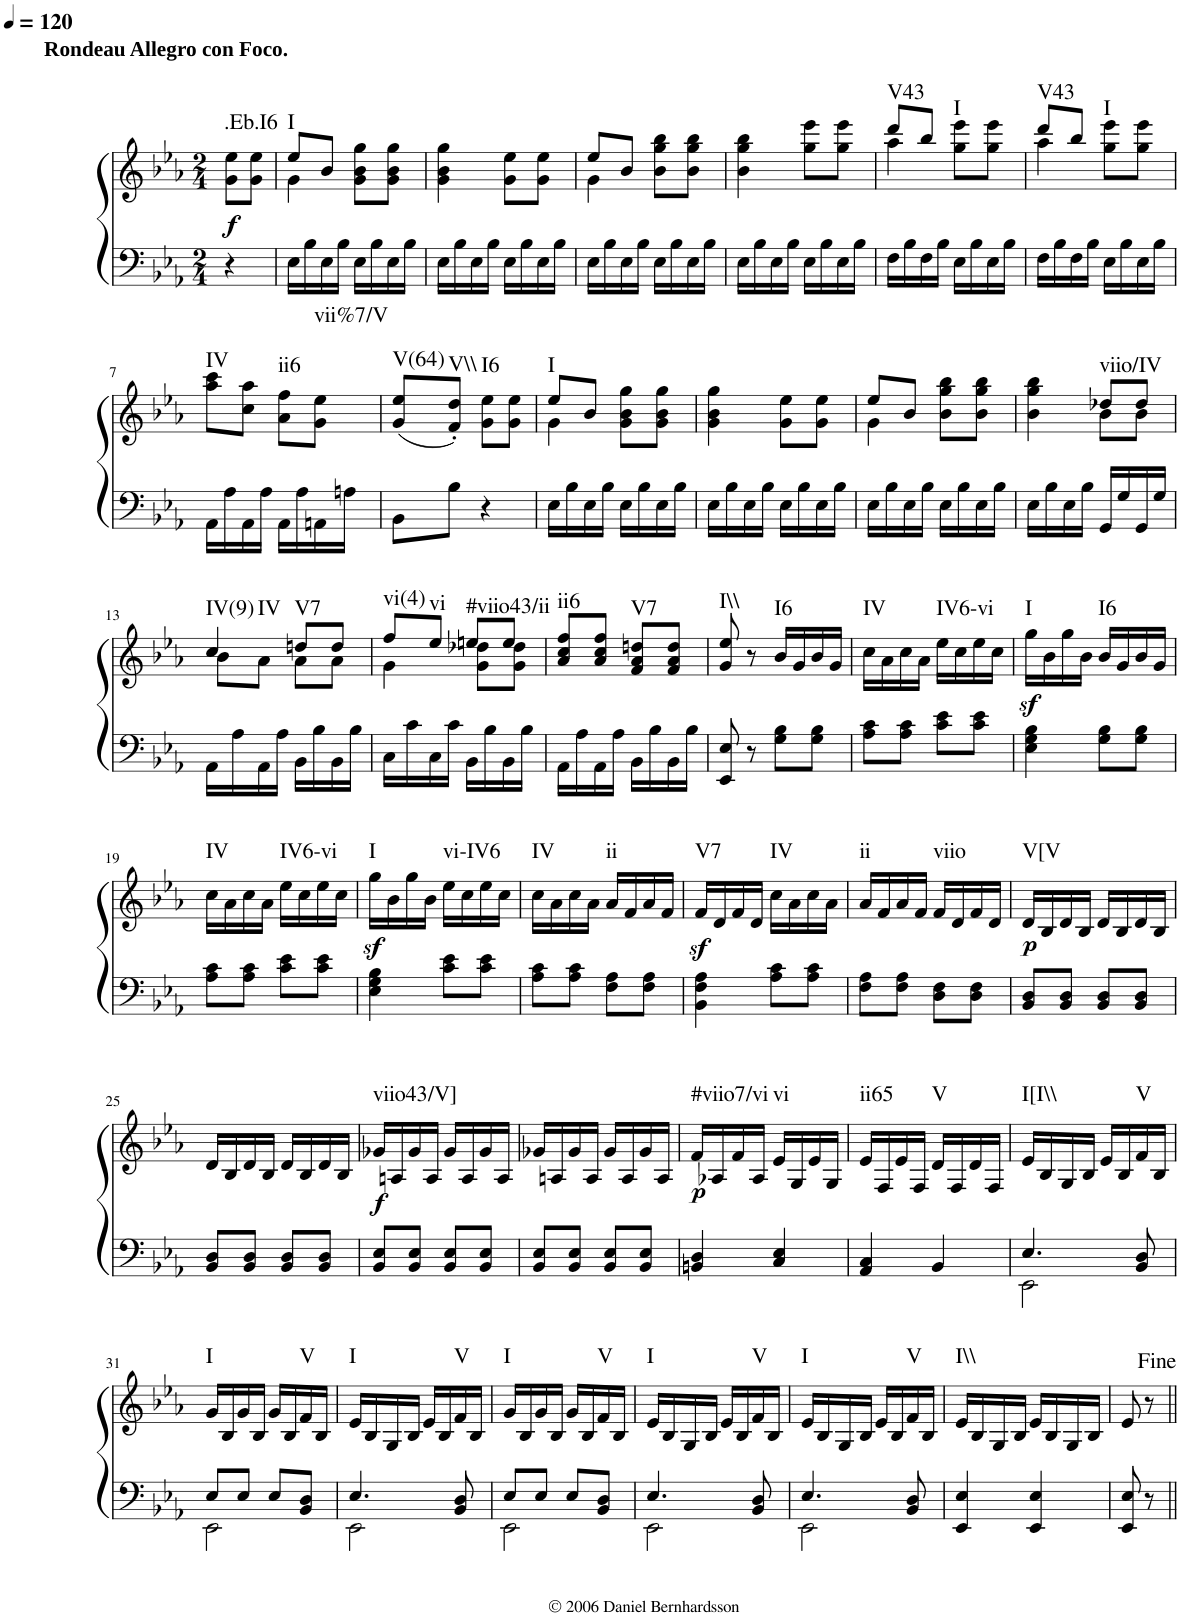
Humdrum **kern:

**kern	**kern	**dynam	**harte
*part1	*part1	*part1	*part1
*staff2	*staff1	*staff1/2	*
*I"Piano	*	*	*
*I'Pno.	*	*	*
*clefF4	*clefG2	*	*
*k[b-e-a-]	*k[b-e-a-]	*	*
*M2/4	*M2/4	*	*
*MM120	*MM120	*	*
=	=	=	=
!	!LO:TX:a:B:t=Rondeau Allegro con Foco.	!	!
!	!	!LO:DY:b	!LO:H:kt=.Eb.I6
4r	8g\ 8ee-\L	f	N
.	8g\ 8ee-\J	.	.
=1	=1	=1	=1
*	*^	*	*
!	!	!	!	!LO:H:kt=I
16E-\LL	8ee-/L	4g\	.	N
16B-\	.	.	.	.
16E-\	8b-/J	.	.	.
16B-\JJ	.	.	.	.
16E-\LL	8g\ 8b-\ 8gg\L	4ryy	.	.
16B-\	.	.	.	.
16E-\	8g\ 8b-\ 8gg\J	.	.	.
16B-\JJ	.	.	.	.
*	*v	*v	*	*
=2	=2	=2	=2
16E-\LL	4g\ 4b-\ 4gg\	.	.
16B-\	.	.	.
16E-\	.	.	.
16B-\JJ	.	.	.
16E-\LL	8g\ 8ee-\L	.	.
16B-\	.	.	.
16E-\	8g\ 8ee-\J	.	.
16B-\JJ	.	.	.
=3	=3	=3	=3
*	*^	*	*
16E-\LL	8ee-/L	4g\	.	.
16B-\	.	.	.	.
16E-\	8b-/J	.	.	.
16B-\JJ	.	.	.	.
16E-\LL	8b-\ 8gg\ 8bb-\L	4ryy	.	.
16B-\	.	.	.	.
16E-\	8b-\ 8gg\ 8bb-\J	.	.	.
16B-\JJ	.	.	.	.
*	*v	*v	*	*
=4	=4	=4	=4
16E-\LL	4b-\ 4gg\ 4bb-\	.	.
16B-\	.	.	.
16E-\	.	.	.
16B-\JJ	.	.	.
16E-\LL	8gg\ 8eee-\L	.	.
16B-\	.	.	.
16E-\	8gg\ 8eee-\J	.	.
16B-\JJ	.	.	.
=5	=5	=5	=5
*	*^	*	*
!	!	!	!	!LO:H:kt=V43
16F\LL	8ddd/L	4aa-\	.	N
16B-\	.	.	.	.
16F\	8bb-/J	.	.	.
16B-\JJ	.	.	.	.
!	!	!	!	!LO:H:kt=I
16E-\LL	8gg\ 8eee-\L	4ryy	.	N
16B-\	.	.	.	.
16E-\	8gg\ 8eee-\J	.	.	.
16B-\JJ	.	.	.	.
=6	=6	=6	=6	=6
!	!	!	!	!LO:H:kt=V43
16F\LL	8ddd/L	4aa-\	.	N
16B-\	.	.	.	.
16F\	8bb-/J	.	.	.
16B-\JJ	.	.	.	.
!	!	!	!	!LO:H:kt=I
16E-\LL	8gg\ 8eee-\L	4ryy	.	N
16B-\	.	.	.	.
16E-\	8gg\ 8eee-\J	.	.	.
16B-\JJ	.	.	.	.
*	*v	*v	*	*
!!LO:LB:g=z
=7	=7	=7	=7
!	!	!	!LO:H:kt=IV
16AA-\LL	8aa-\ 8ccc\L	.	N
16A-\	.	.	.
16AA-\	8cc\ 8aa-\J	.	.
16A-\JJ	.	.	.
!	!	!	!LO:H:kt=ii6
16AA-\LL	8a-\ 8ff\L	.	N
16A-\	.	.	.
!	!	!	!LO:H:kt=vii%7/V
16AAn\	8g\ 8ee-\J	.	N
16An\JJ	.	.	.
=8	=8	=8	=8
!	!	!	!LO:H:kt=V(64)
8BB-\L	(8g/ 8ee-/L	.	N
!	!	!	!LO:H:kt=V\\
8B-\J	8f/' 8dd/'J)	.	N
!	!	!	!LO:H:kt=I6
4r	8g\ 8ee-\L	.	N
.	8g\ 8ee-\J	.	.
=9	=9	=9	=9
*	*^	*	*
!	!	!	!	!LO:H:kt=I
16E-\LL	8ee-/L	4g\	.	N
16B-\	.	.	.	.
16E-\	8b-/J	.	.	.
16B-\JJ	.	.	.	.
16E-\LL	8g\ 8b-\ 8gg\L	4ryy	.	.
16B-\	.	.	.	.
16E-\	8g\ 8b-\ 8gg\J	.	.	.
16B-\JJ	.	.	.	.
*	*v	*v	*	*
=10	=10	=10	=10
16E-\LL	4g\ 4b-\ 4gg\	.	.
16B-\	.	.	.
16E-\	.	.	.
16B-\JJ	.	.	.
16E-\LL	8g\ 8ee-\L	.	.
16B-\	.	.	.
16E-\	8g\ 8ee-\J	.	.
16B-\JJ	.	.	.
=11	=11	=11	=11
*	*^	*	*
16E-\LL	8ee-/L	4g\	.	.
16B-\	.	.	.	.
16E-\	8b-/J	.	.	.
16B-\JJ	.	.	.	.
16E-\LL	8b-\ 8gg\ 8bb-\L	4ryy	.	.
16B-\	.	.	.	.
16E-\	8b-\ 8gg\ 8bb-\J	.	.	.
16B-\JJ	.	.	.	.
=12	=12	=12	=12	=12
16E-\LL	4b-\ 4gg\ 4bb-\	4ryy	.	.
16B-\	.	.	.	.
16E-\	.	.	.	.
16B-\JJ	.	.	.	.
!	!	!	!	!LO:H:kt=viio/IV
16GG/LL	8dd-X/L	8b-\L	.	N
16G/	.	.	.	.
16GG/	8dd-/J	8b-\J	.	.
16G/JJ	.	.	.	.
!!LO:LB:g=z	!!
=13	=13	=13	=13	=13
!	!	!	!	!LO:H:n=1:kt=IV(9)
!	!	!	!	!LO:H:n=2:kt=IV
16AA-\LL	4cc/	8b-\L	.	N N
16A-\	.	.	.	.
16AA-\	.	8a-\J	.	.
16A-\JJ	.	.	.	.
!	!	!	!	!LO:H:kt=V7
16BB-\LL	8ddn/L	8a-\L	.	N
16B-\	.	.	.	.
16BB-\	8dd/J	8a-\J	.	.
16B-\JJ	.	.	.	.
=14	=14	=14	=14	=14
!	!	!	!	!LO:H:kt=vi(4)
16C\LL	8ff/L	4g\	.	N
16c\	.	.	.	.
!	!	!	!	!LO:H:kt=vi
16C\	8ee-/J	.	.	N
16c\JJ	.	.	.	.
!	!	!	!	!LO:H:kt=#viio43/ii
16BB-\LL	8een/L	8g\ 8dd-X\L	.	N
16B-\	.	.	.	.
16BB-\	8ee/J	8g\ 8dd-\J	.	.
16B-\JJ	.	.	.	.
*	*v	*v	*	*
=15	=15	=15	=15
!	!	!	!LO:H:kt=ii6
16AA-\LL	8a-/ 8cc/ 8ff/L	.	N
16A-\	.	.	.
16AA-\	8a-/ 8cc/ 8ff/J	.	.
16A-\JJ	.	.	.
!	!	!	!LO:H:kt=V7
16BB-\LL	8f/ 8a-/ 8ddn/L	.	N
16B-\	.	.	.
16BB-\	8f/ 8a-/ 8dd/J	.	.
16B-\JJ	.	.	.
=16	=16	=16	=16
!	!	!	!LO:H:kt=I\\
8EE-/ 8E-/	8g/ 8ee-/	.	N
8r	8r	.	.
!	!	!	!LO:H:kt=I6
8G\ 8B-\L	16b-/LL	.	N
.	16g/	.	.
8G\ 8B-\J	16b-/	.	.
.	16g/JJ	.	.
=17	=17	=17	=17
!	!	!	!LO:H:kt=IV
8A-\ 8c\L	16cc\LL	.	N
.	16a-\	.	.
8A-\ 8c\J	16cc\	.	.
.	16a-\JJ	.	.
!	!	!	!LO:H:kt=IV6-vi
8c\ 8e-\L	16ee-\LL	.	N
.	16cc\	.	.
8c\ 8e-\J	16ee-\	.	.
.	16cc\JJ	.	.
=18	=18	=18	=18
!	!	!LO:DY:b	!LO:H:kt=I
4E-\ 4G\ 4B-\	16gg\LL	sf	N
.	16b-\	.	.
.	16gg\	.	.
.	16b-\JJ	.	.
!	!	!	!LO:H:kt=I6
8G\ 8B-\L	16b-/LL	.	N
.	16g/	.	.
8G\ 8B-\J	16b-/	.	.
.	16g/JJ	.	.
!!LO:LB:g=z
=19	=19	=19	=19
!	!	!	!LO:H:kt=IV
8A-\ 8c\L	16cc\LL	.	N
.	16a-\	.	.
8A-\ 8c\J	16cc\	.	.
.	16a-\JJ	.	.
!	!	!	!LO:H:kt=IV6-vi
8c\ 8e-\L	16ee-\LL	.	N
.	16cc\	.	.
8c\ 8e-\J	16ee-\	.	.
.	16cc\JJ	.	.
=20	=20	=20	=20
!	!	!LO:DY:b	!LO:H:kt=I
4E-\ 4G\ 4B-\	16gg\LL	sf	N
.	16b-\	.	.
.	16gg\	.	.
.	16b-\JJ	.	.
!	!	!	!LO:H:kt=vi-IV6
8c\ 8e-\L	16ee-\LL	.	N
.	16cc\	.	.
8c\ 8e-\J	16ee-\	.	.
.	16cc\JJ	.	.
=21	=21	=21	=21
!	!	!	!LO:H:kt=IV
8A-\ 8c\L	16cc\LL	.	N
.	16a-\	.	.
8A-\ 8c\J	16cc\	.	.
.	16a-\JJ	.	.
!	!	!	!LO:H:kt=ii
8F\ 8A-\L	16a-/LL	.	N
.	16f/	.	.
8F\ 8A-\J	16a-/	.	.
.	16f/JJ	.	.
=22	=22	=22	=22
!	!	!LO:DY:b	!LO:H:kt=V7
4BB-\ 4F\ 4A-\	16f/LL	sf	N
.	16d/	.	.
.	16f/	.	.
.	16d/JJ	.	.
!	!	!	!LO:H:kt=IV
8A-\ 8c\L	16cc\LL	.	N
.	16a-\	.	.
8A-\ 8c\J	16cc\	.	.
.	16a-\JJ	.	.
=23	=23	=23	=23
!	!	!	!LO:H:kt=ii
8F\ 8A-\L	16a-/LL	.	N
.	16f/	.	.
8F\ 8A-\J	16a-/	.	.
.	16f/JJ	.	.
!	!	!	!LO:H:kt=viio
8D\ 8F\L	16f/LL	.	N
.	16d/	.	.
8D\ 8F\J	16f/	.	.
.	16d/JJ	.	.
=24	=24	=24	=24
!	!	!LO:DY:b	!LO:H:kt=V[V
8BB-/ 8D/L	16d/LL	p	N
.	16B-/	.	.
8BB-/ 8D/J	16d/	.	.
.	16B-/JJ	.	.
8BB-/ 8D/L	16d/LL	.	.
.	16B-/	.	.
8BB-/ 8D/J	16d/	.	.
.	16B-/JJ	.	.
!!LO:LB:g=z
=25	=25	=25	=25
8BB-/ 8D/L	16d/LL	.	.
.	16B-/	.	.
8BB-/ 8D/J	16d/	.	.
.	16B-/JJ	.	.
8BB-/ 8D/L	16d/LL	.	.
.	16B-/	.	.
8BB-/ 8D/J	16d/	.	.
.	16B-/JJ	.	.
=26	=26	=26	=26
!	!	!LO:DY:b	!LO:H:kt=viio43/V]
8BB-/ 8E-/L	16g-X/LL	f	N
.	16An/	.	.
8BB-/ 8E-/J	16g-/	.	.
.	16A/JJ	.	.
8BB-/ 8E-/L	16g-/LL	.	.
.	16A/	.	.
8BB-/ 8E-/J	16g-/	.	.
.	16A/JJ	.	.
=27	=27	=27	=27
8BB-/ 8E-/L	16g-X/LL	.	.
.	16An/	.	.
8BB-/ 8E-/J	16g-/	.	.
.	16A/JJ	.	.
8BB-/ 8E-/L	16g-/LL	.	.
.	16A/	.	.
8BB-/ 8E-/J	16g-/	.	.
.	16A/JJ	.	.
=28	=28	=28	=28
!	!	!LO:DY:b	!LO:H:kt=#viio7/vi
4BBn/ 4D/	16f/LL	p	N
.	16A-X/	.	.
.	16f/	.	.
.	16A-/JJ	.	.
!	!	!	!LO:H:kt=vi
4C/ 4E-/	16e-/LL	.	N
.	16G/	.	.
.	16e-/	.	.
.	16G/JJ	.	.
=29	=29	=29	=29
!	!	!	!LO:H:kt=ii65
4AA-/ 4C/	16e-/LL	.	N
.	16F/	.	.
.	16e-/	.	.
.	16F/JJ	.	.
!	!	!	!LO:H:kt=V
4BB-/	16d/LL	.	N
.	16F/	.	.
.	16d/	.	.
.	16F/JJ	.	.
=30	=30	=30	=30
*^	*	*	*
!	!	!	!	!LO:H:kt=I[I\\
4.E-/	2EE-\	16e-/LL	.	N
.	.	16B-/	.	.
.	.	16G/	.	.
.	.	16B-/JJ	.	.
.	.	16e-/LL	.	.
.	.	16B-/	.	.
!	!	!	!	!LO:H:kt=V
8BB-/ 8D/	.	16f/	.	N
.	.	16B-/JJ	.	.
!!LO:LB:g=z
=31	=31	=31	=31	=31
!	!	!	!	!LO:H:kt=I
8E-/L	2EE-\	16g/LL	.	N
.	.	16B-/	.	.
8E-/J	.	16g/	.	.
.	.	16B-/JJ	.	.
8E-/L	.	16g/LL	.	.
.	.	16B-/	.	.
!	!	!	!	!LO:H:kt=V
8BB-/ 8D/J	.	16f/	.	N
.	.	16B-/JJ	.	.
=32	=32	=32	=32	=32
!	!	!	!	!LO:H:kt=I
4.E-/	2EE-\	16e-/LL	.	N
.	.	16B-/	.	.
.	.	16G/	.	.
.	.	16B-/JJ	.	.
.	.	16e-/LL	.	.
.	.	16B-/	.	.
!	!	!	!	!LO:H:kt=V
8BB-/ 8D/	.	16f/	.	N
.	.	16B-/JJ	.	.
=33	=33	=33	=33	=33
!	!	!	!	!LO:H:kt=I
8E-/L	2EE-\	16g/LL	.	N
.	.	16B-/	.	.
8E-/J	.	16g/	.	.
.	.	16B-/JJ	.	.
8E-/L	.	16g/LL	.	.
.	.	16B-/	.	.
!	!	!	!	!LO:H:kt=V
8BB-/ 8D/J	.	16f/	.	N
.	.	16B-/JJ	.	.
=34	=34	=34	=34	=34
!	!	!	!	!LO:H:kt=I
4.E-/	2EE-\	16e-/LL	.	N
.	.	16B-/	.	.
.	.	16G/	.	.
.	.	16B-/JJ	.	.
.	.	16e-/LL	.	.
.	.	16B-/	.	.
!	!	!	!	!LO:H:kt=V
8BB-/ 8D/	.	16f/	.	N
.	.	16B-/JJ	.	.
=35	=35	=35	=35	=35
!	!	!	!	!LO:H:kt=I
4.E-/	2EE-\	16e-/LL	.	N
.	.	16B-/	.	.
.	.	16G/	.	.
.	.	16B-/JJ	.	.
.	.	16e-/LL	.	.
.	.	16B-/	.	.
!	!	!	!	!LO:H:kt=V
8BB-/ 8D/	.	16f/	.	N
.	.	16B-/JJ	.	.
*v	*v	*	*	*
=36	=36	=36	=36
!	!	!	!LO:H:kt=I\\
4EE-/ 4E-/	16e-/LL	.	N
.	16B-/	.	.
.	16G/	.	.
.	16B-/JJ	.	.
4EE-/ 4E-/	16e-/LL	.	.
.	16B-/	.	.
.	16G/	.	.
.	16B-/JJ	.	.
=37	=37	=37	=37
8EE-/ 8E-/	8e-/	.	.
8r	8r	.	.
=||	=||	=||	=||
*-	*-	*-	*-
